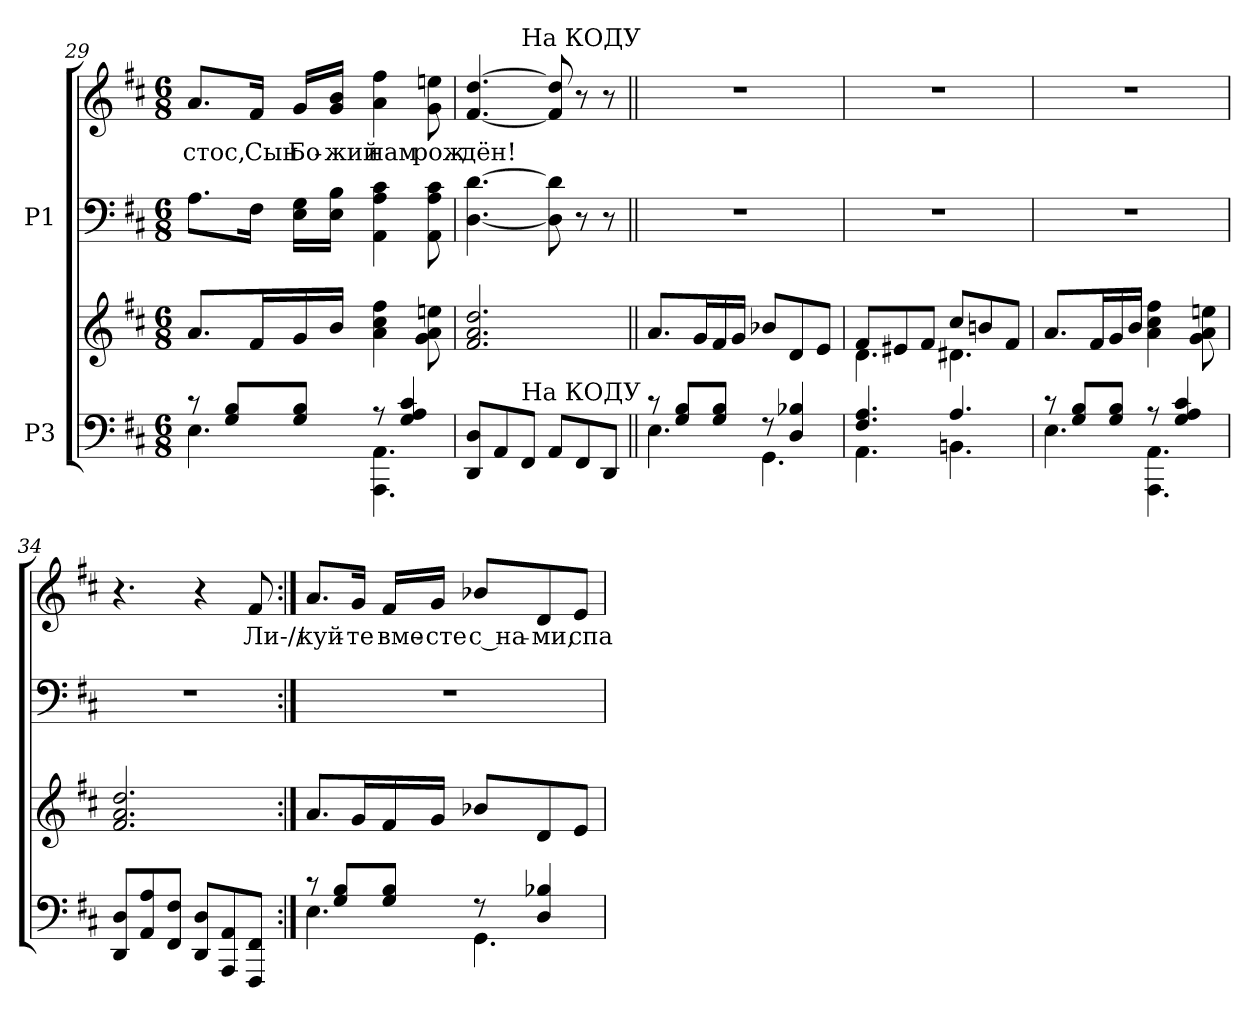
**kern	**kern	**kern	**kern	**text
*part2	*part2	*part1	*part1	*part1
*staff4	*staff3	*staff2	*staff1	*staff1
*I"P3	*	*I"P1	*	*
!!LO:PB:g=z
*clefF4	*clefG2	*clefF4	*clefG2	*
*k[f#c#]	*k[f#c#]	*k[f#c#]	*k[f#c#]	*
*D:	*D:	*D:	*D:	*
*M6/8	*M6/8	*M6/8	*M6/8	*
=29	=29	=29	=29	=29
*^	*	*	*	*
!	!	!	!	!	!LO:LY:b:color=#000000
8r	4.Ei\	8.ai/L	8.Ai\L	8.ai/L	-стос,
8Gi/ 8BiL	.	.	.	.	.
!	!	!	!	!	!LO:LY:b:color=#000000
.	.	16f#i/L	16F#i\Jk	16f#i/Jk	Сын
!	!	!	!	!	!LO:LY:b:color=#000000
8Gi/ 8BiJ	.	16gi/	16Ei\ 16GiLL	16gi/LL	Бо-
!	!	!	!	!	!LO:LY:b:color=#000000
.	.	16bi/JJ	16Ei\ 16BiJJ	16gi/ 16biJJ	-жий
!	!	!	!	!	!LO:LY:b:color=#000000
8r	4.AAAi\ 4.AAi	4ai\ 4cc#i 4ff#i	4AAi\ 4Ai 4c#i	4ai\ 4ff#i	нам
4Gi/ 4Ai 4c#i	.	.	.	.	.
!	!	!	!	!	!LO:LY:b:color=#000000
.	.	8gi\ 8ai 8eeni	8AAi\ 8Ai 8c#i	8gi\ 8eeni	рож-
*v	*v	*	*	*	*
=30	=30	=30	=30	=30
!	!	!	!	!LO:LY:b:color=#000000
*	*	*	*^	*
8DDi/ 8DiL	2.f#i/ 2.ai 2.ddi	[<4.Di\ [>4.di	[<4.f#i/ [>4.ddi	4ryy	-дён!
8AAi/	.	.	.	.	.
!	!	!	!	!LO:TX:a:t=На КОДУ	!
!LO:TX:a:t=На КОДУ	!	!	!	!	!
8FF#i/J	.	.	.	2ryy	.
8AAi/L	.	8Di\] 8di]	8f#i/] 8ddi]	.	.
8FF#i/	.	8r	8r	.	.
8DDi/J	.	8r	8r	.	.
=31||	=31||	=31||	=31||	=31||	=31||
*^	*	*	*	*	*
!	!	!	!LO:N:vis=1	!LO:N:vis=1	!	!
*	*	*	*	*v	*v	*
8r	4.Ei\	8.ai/L	2.r	2.r	.
8Gi/ 8BiL	.	.	.	.	.
.	.	16gi/L	.	.	.
8Gi/ 8BiJ	.	16f#i/	.	.	.
.	.	16gi/JJ	.	.	.
8r	4.GGi\	8b-Xi/L	.	.	.
4Di/ 4B-Xi	.	8di/	.	.	.
.	.	8ei/J	.	.	.
=32	=32	=32	=32	=32	=32
*	*	*^	*	*	*
!	!	!	!	!LO:N:vis=1	!LO:N:vis=1	!
4.F#i/ 4.Ai	4.AAi\	8f#i/L	4.di\	2.r	2.r	.
.	.	8e#Xi/	.	.	.	.
.	.	8f#i/J	.	.	.	.
4.Ai/	4.BBni\	8cc#i/L	4.d#Xi\	.	.	.
.	.	8bni/	.	.	.	.
.	.	8f#i/J	.	.	.	.
*	*	*v	*v	*	*	*
!!LO:LB:g=z
=33	=33	=33	=33	=33	=33
!	!	!	!LO:N:vis=1	!LO:N:vis=1	!
8r	4.Ei\	8.ai/L	2.r	2.r	.
8Gi/ 8BiL	.	.	.	.	.
.	.	16f#i/L	.	.	.
8Gi/ 8BiJ	.	16gi/	.	.	.
.	.	16bi/JJ	.	.	.
8r	4.AAAi\ 4.AAi	4ai\ 4cc#i 4ff#i	.	.	.
4Gi/ 4Ai 4c#i	.	.	.	.	.
.	.	8gi\ 8ai 8eeni	.	.	.
*v	*v	*	*	*	*
=34	=34	=34	=34	=34
!	!	!LO:N:vis=1	!	!
8DDi/ 8DiL	2.f#i/ 2.ai 2.ddi	2.r	4.r	.
8AAi/ 8Ai	.	.	.	.
8FF#i/ 8F#iJ	.	.	.	.
8DDi/ 8DiL	.	.	4r	.
8AAAi/ 8AAi	.	.	.	.
!	!	!	!	!LO:LY:b:color=#000000
8FFF#i/ 8FF#iJ	.	.	8f#i/	Ли-//
=35:|!	=35:|!	=35:|!	=35:|!	=35:|!
*^	*	*	*	*
!	!	!	!LO:N:vis=1	!	!
!	!	!	!	!	!LO:LY:b:color=#000000
8r	4.Ei\	8.ai/L	2.r	8.ai/L	куй-
8Gi/ 8BiL	.	.	.	.	.
!	!	!	!	!	!LO:LY:b:color=#000000
.	.	16gi/L	.	16gi/Jk	-те
!	!	!	!	!	!LO:LY:b:color=#000000
8Gi/ 8BiJ	.	16f#i/	.	16f#i/LL	вме-
!	!	!	!	!	!LO:LY:b:color=#000000
.	.	16gi/JJ	.	16gi/JJ	-сте
!	!	!	!	!	!LO:LY:b:color=#000000
8r	4.GGi\	8b-Xi/L	.	8b-Xi/L	с на-
!	!	!	!	!	!LO:LY:b:color=#000000
4Di/ 4B-Xi	.	8di/	.	8di/	-ми,
!	!	!	!	!	!LO:LY:b:color=#000000
.	.	8ei/J	.	8ei/J	спа-
*v	*v	*	*	*	*
=	=	=	=	=
*-	*-	*-	*-	*-
